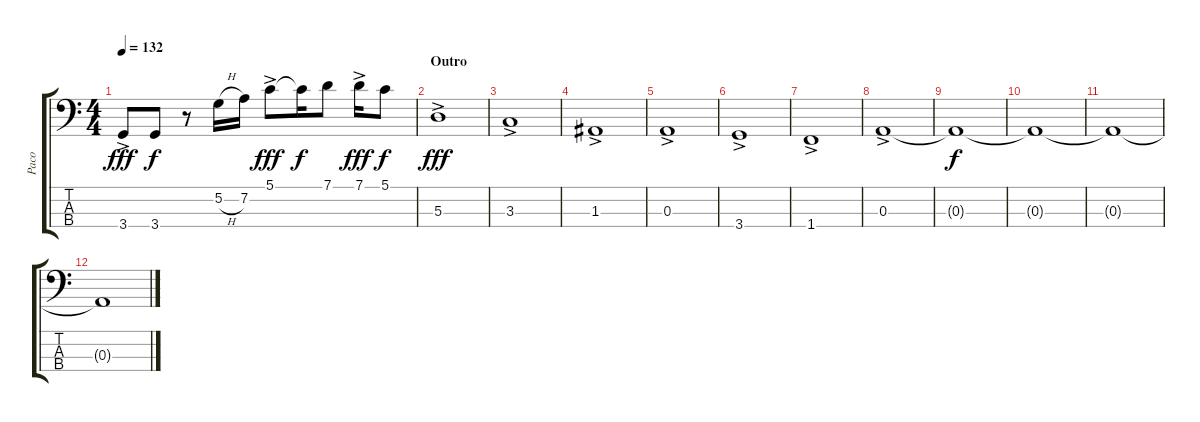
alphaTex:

\track ("Paco" "Paco") {instrument electricbassfinger}
\staff {score tabs}
\tuning (G2 D2 A1 E1) {hide}
\ts (4 4)
\tempo 132
\clef f4
\ks c
3.4{ac}.8{dy fff} 3.4.8{dy f} r.8 5.2{h}.16 7.2.16 5.1{ac}.8{dy fff} 5.1{t}.16{dy f} 7.1.8 7.1{ac}.16{dy fff} 5.1.8{dy f} |
\section ("" "Outro")
5.3{ac}.1{dy fff} |
3.3{ac}.1 |
1.3{ac}.1 |
0.3{ac}.1 |
3.4{ac}.1 |
1.4{ac}.1 |
0.3{ac}.1{volume 2} |
0.3{t}.1{dy f} |
0.3{t}.1 |
0.3{t}.1 |
0.3{t}.1
